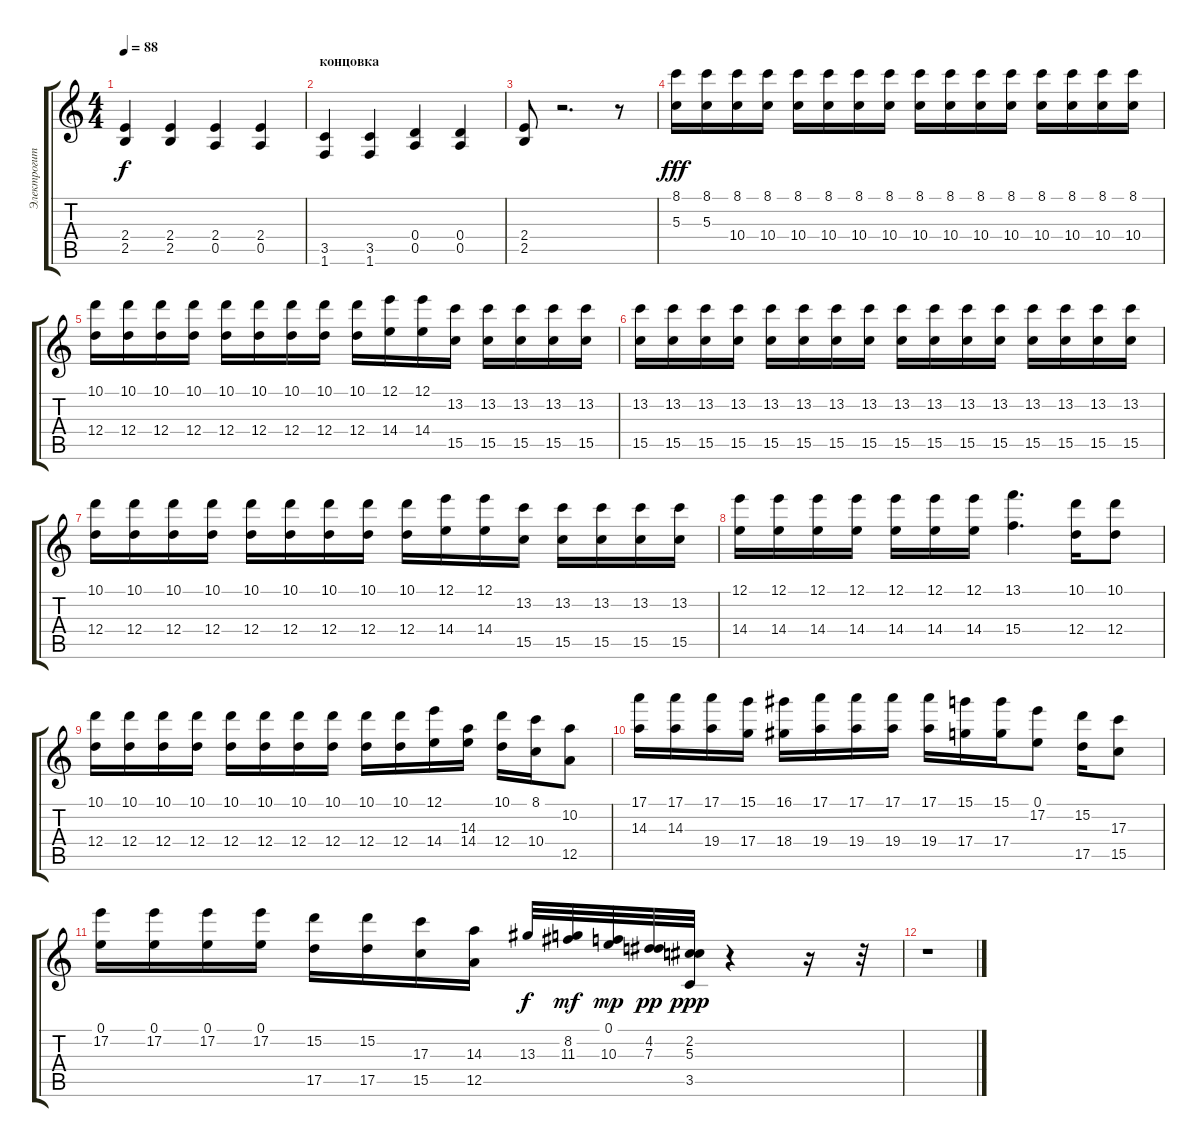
\track ("Электрогитара" "Электрогит") {instrument distortionguitar}
\staff {score tabs}
\tuning (E4 B3 G3 D3 A2 E2) {hide}
\ts (4 4)
\tempo 88
\clef g2
\ks c
(2.4 2.5).4{dy f} (2.4 2.5).4 (2.4 0.5).4 (2.4 0.5).4 |
\section ("" "концовка")
(3.5 1.6).4 (3.5 1.6).4 (0.4 0.5).4 (0.4 0.5).4 |
(2.4 2.5).8 r.2{d} r.8 |
(8.1 5.3).16{dy fff volume 11 balance 8} (8.1 5.3).16 (8.1 10.4).16 (8.1 10.4).16 (8.1 10.4).16 (8.1 10.4).16 (8.1 10.4).16 (8.1 10.4).16 (8.1 10.4).16 (8.1 10.4).16 (8.1 10.4).16 (8.1 10.4).16 (8.1 10.4).16 (8.1 10.4).16 (8.1 10.4).16 (8.1 10.4).16 |
(10.1 12.4).16 (10.1 12.4).16 (10.1 12.4).16 (10.1 12.4).16 (10.1 12.4).16 (10.1 12.4).16 (10.1 12.4).16 (10.1 12.4).16 (10.1 12.4).16 (12.1 14.4).16 (12.1 14.4).16 (13.2 15.5).16 (13.2 15.5).16 (13.2 15.5).16 (13.2 15.5).16 (13.2 15.5).16 |
(13.2 15.5).16 (13.2 15.5).16 (13.2 15.5).16 (13.2 15.5).16 (13.2 15.5).16 (13.2 15.5).16 (13.2 15.5).16 (13.2 15.5).16 (13.2 15.5).16 (13.2 15.5).16 (13.2 15.5).16 (13.2 15.5).16 (13.2 15.5).16 (13.2 15.5).16 (13.2 15.5).16 (13.2 15.5).16 |
(10.1 12.4).16 (10.1 12.4).16 (10.1 12.4).16 (10.1 12.4).16 (10.1 12.4).16 (10.1 12.4).16 (10.1 12.4).16 (10.1 12.4).16 (10.1 12.4).16 (12.1 14.4).16 (12.1 14.4).16 (13.2 15.5).16 (13.2 15.5).16 (13.2 15.5).16 (13.2 15.5).16 (13.2 15.5).16 |
(12.1 14.4).16 (12.1 14.4).16 (12.1 14.4).16 (12.1 14.4).16 (12.1 14.4).16 (12.1 14.4).16 (12.1 14.4).16 (13.1 15.4).4{d} (10.1 12.4).16 (10.1 12.4).8 |
(10.1 12.4).16 (10.1 12.4).16 (10.1 12.4).16 (10.1 12.4).16 (10.1 12.4).16 (10.1 12.4).16 (10.1 12.4).16 (10.1 12.4).16 (10.1 12.4).16 (10.1 12.4).16 (12.1 14.4).16 (14.3 14.4).16 (10.1 12.4).16 (8.1 10.4).16 (10.2 12.5).8 |
(17.1 14.3).16 (17.1 14.3).16 (17.1 19.4).16 (15.1 17.4).16 (16.1 18.4).16 (17.1 19.4).16 (17.1 19.4).16 (17.1 19.4).16 (17.1 19.4).16 (15.1 17.4).16 (15.1 17.4).16 (0.1 17.2).8 (15.2 17.5).16 (17.3 15.5).8 |
(0.1 17.2).16 (0.1 17.2).16 (0.1 17.2).16 (0.1 17.2).16 (15.2 17.5).16 (15.2 17.5).16 (17.3 15.5).16 (14.3 12.5).16 13.3.32{dy f} (8.2 11.3).32{dy mf} (0.1 10.3).32{dy mp} (4.2 7.3).32{dy pp} (2.2 5.3 3.5).32{dy ppp} r.4 r.16 r.32 |
r.1
